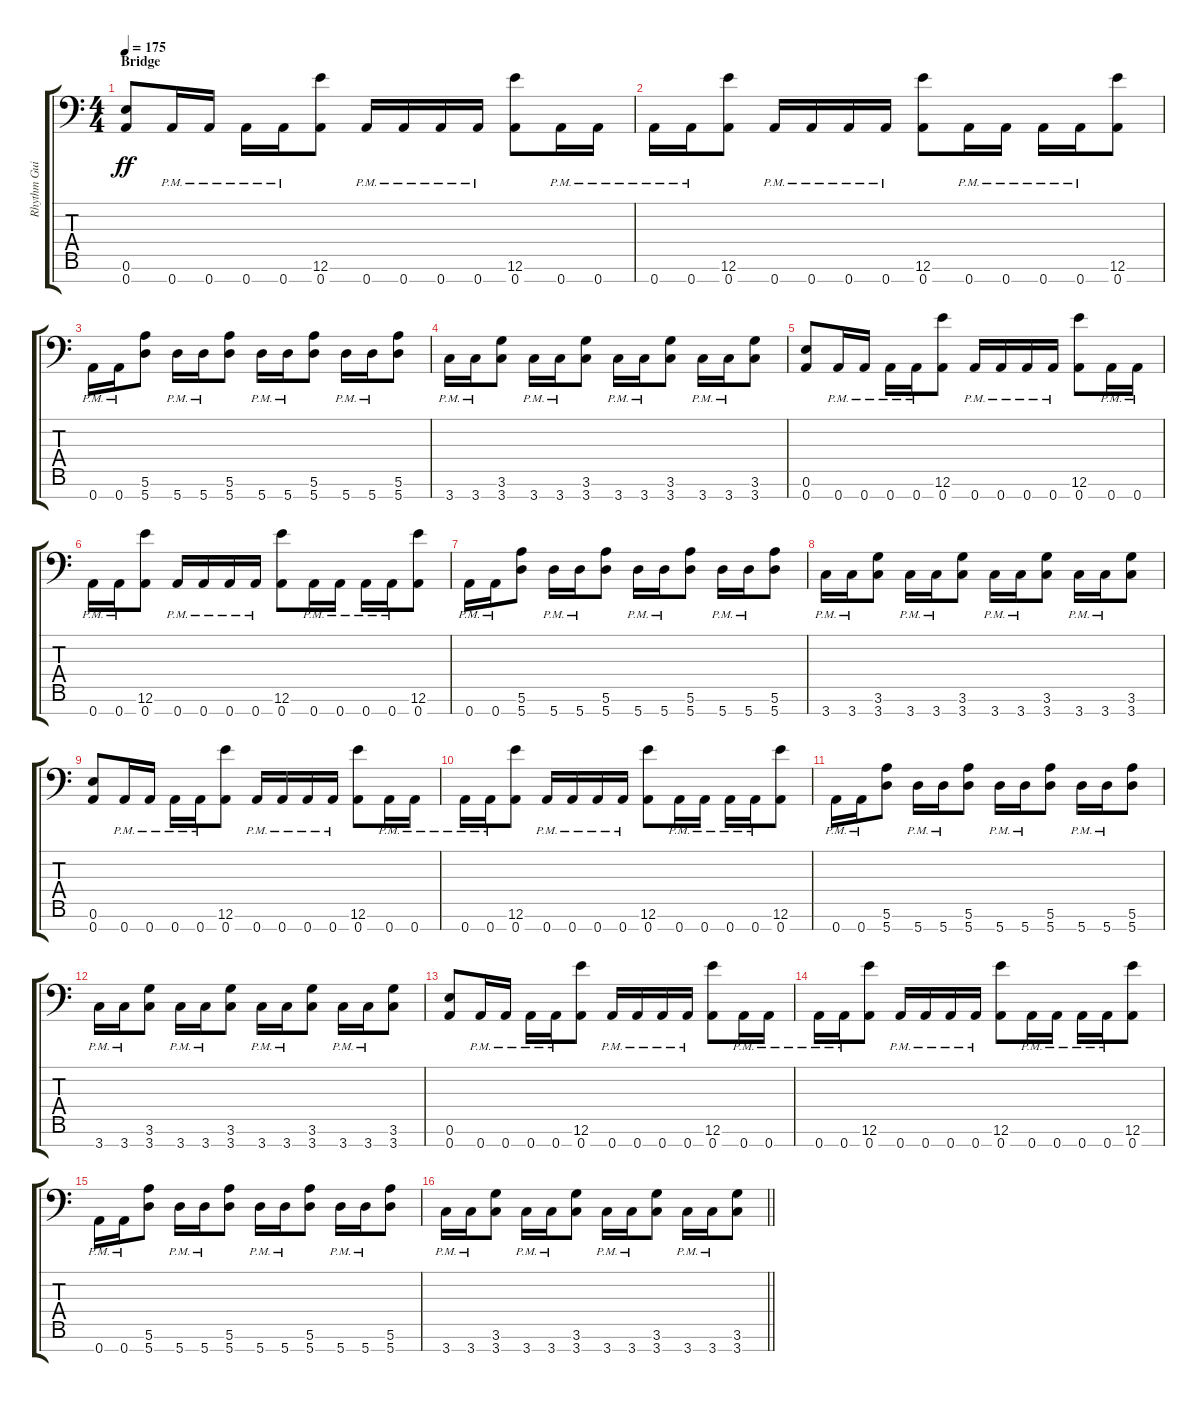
\track ("Rhythm Guitar 2" "Rhythm Gui") {instrument overdrivenguitar}
\staff {score tabs}
\tuning (E4 B3 G3 D3 A2 E2 A1) {hide}
\ts (4 4)
\section ("" "Bridge")
\tempo 175
\clef f4
\ks c
(0.6 0.7).8{dy ff} 0.7{pm}.16 0.7{pm}.16 0.7{pm}.16 0.7{pm}.16 (12.6 0.7).8 0.7{pm}.16 0.7{pm}.16 0.7{pm}.16 0.7{pm}.16 (12.6 0.7).8 0.7{pm}.16 0.7{pm}.16 |
0.7{pm}.16 0.7{pm}.16 (12.6 0.7).8 0.7{pm}.16 0.7{pm}.16 0.7{pm}.16 0.7{pm}.16 (12.6 0.7).8 0.7{pm}.16 0.7{pm}.16 0.7{pm}.16 0.7{pm}.16 (12.6 0.7).8 |
0.7{pm}.16 0.7{pm}.16 (5.6 5.7).8 5.7{pm}.16 5.7{pm}.16 (5.6 5.7).8 5.7{pm}.16 5.7{pm}.16 (5.6 5.7).8 5.7{pm}.16 5.7{pm}.16 (5.6 5.7).8 |
3.7{pm}.16 3.7{pm}.16 (3.6 3.7).8 3.7{pm}.16 3.7{pm}.16 (3.6 3.7).8 3.7{pm}.16 3.7{pm}.16 (3.6 3.7).8 3.7{pm}.16 3.7{pm}.16 (3.6 3.7).8 |
(0.6 0.7).8 0.7{pm}.16 0.7{pm}.16 0.7{pm}.16 0.7{pm}.16 (12.6 0.7).8 0.7{pm}.16 0.7{pm}.16 0.7{pm}.16 0.7{pm}.16 (12.6 0.7).8 0.7{pm}.16 0.7{pm}.16 |
0.7{pm}.16 0.7{pm}.16 (12.6 0.7).8 0.7{pm}.16 0.7{pm}.16 0.7{pm}.16 0.7{pm}.16 (12.6 0.7).8 0.7{pm}.16 0.7{pm}.16 0.7{pm}.16 0.7{pm}.16 (12.6 0.7).8 |
0.7{pm}.16 0.7{pm}.16 (5.6 5.7).8 5.7{pm}.16 5.7{pm}.16 (5.6 5.7).8 5.7{pm}.16 5.7{pm}.16 (5.6 5.7).8 5.7{pm}.16 5.7{pm}.16 (5.6 5.7).8 |
3.7{pm}.16 3.7{pm}.16 (3.6 3.7).8 3.7{pm}.16 3.7{pm}.16 (3.6 3.7).8 3.7{pm}.16 3.7{pm}.16 (3.6 3.7).8 3.7{pm}.16 3.7{pm}.16 (3.6 3.7).8 |
(0.6 0.7).8 0.7{pm}.16 0.7{pm}.16 0.7{pm}.16 0.7{pm}.16 (12.6 0.7).8 0.7{pm}.16 0.7{pm}.16 0.7{pm}.16 0.7{pm}.16 (12.6 0.7).8 0.7{pm}.16 0.7{pm}.16 |
0.7{pm}.16 0.7{pm}.16 (12.6 0.7).8 0.7{pm}.16 0.7{pm}.16 0.7{pm}.16 0.7{pm}.16 (12.6 0.7).8 0.7{pm}.16 0.7{pm}.16 0.7{pm}.16 0.7{pm}.16 (12.6 0.7).8 |
0.7{pm}.16 0.7{pm}.16 (5.6 5.7).8 5.7{pm}.16 5.7{pm}.16 (5.6 5.7).8 5.7{pm}.16 5.7{pm}.16 (5.6 5.7).8 5.7{pm}.16 5.7{pm}.16 (5.6 5.7).8 |
3.7{pm}.16 3.7{pm}.16 (3.6 3.7).8 3.7{pm}.16 3.7{pm}.16 (3.6 3.7).8 3.7{pm}.16 3.7{pm}.16 (3.6 3.7).8 3.7{pm}.16 3.7{pm}.16 (3.6 3.7).8 |
(0.6 0.7).8 0.7{pm}.16 0.7{pm}.16 0.7{pm}.16 0.7{pm}.16 (12.6 0.7).8 0.7{pm}.16 0.7{pm}.16 0.7{pm}.16 0.7{pm}.16 (12.6 0.7).8 0.7{pm}.16 0.7{pm}.16 |
0.7{pm}.16 0.7{pm}.16 (12.6 0.7).8 0.7{pm}.16 0.7{pm}.16 0.7{pm}.16 0.7{pm}.16 (12.6 0.7).8 0.7{pm}.16 0.7{pm}.16 0.7{pm}.16 0.7{pm}.16 (12.6 0.7).8 |
0.7{pm}.16 0.7{pm}.16 (5.6 5.7).8 5.7{pm}.16 5.7{pm}.16 (5.6 5.7).8 5.7{pm}.16 5.7{pm}.16 (5.6 5.7).8 5.7{pm}.16 5.7{pm}.16 (5.6 5.7).8 |
\barLineRight lightlight
3.7{pm}.16 3.7{pm}.16 (3.6 3.7).8 3.7{pm}.16 3.7{pm}.16 (3.6 3.7).8 3.7{pm}.16 3.7{pm}.16 (3.6 3.7).8 3.7{pm}.16 3.7{pm}.16 (3.6 3.7).8
